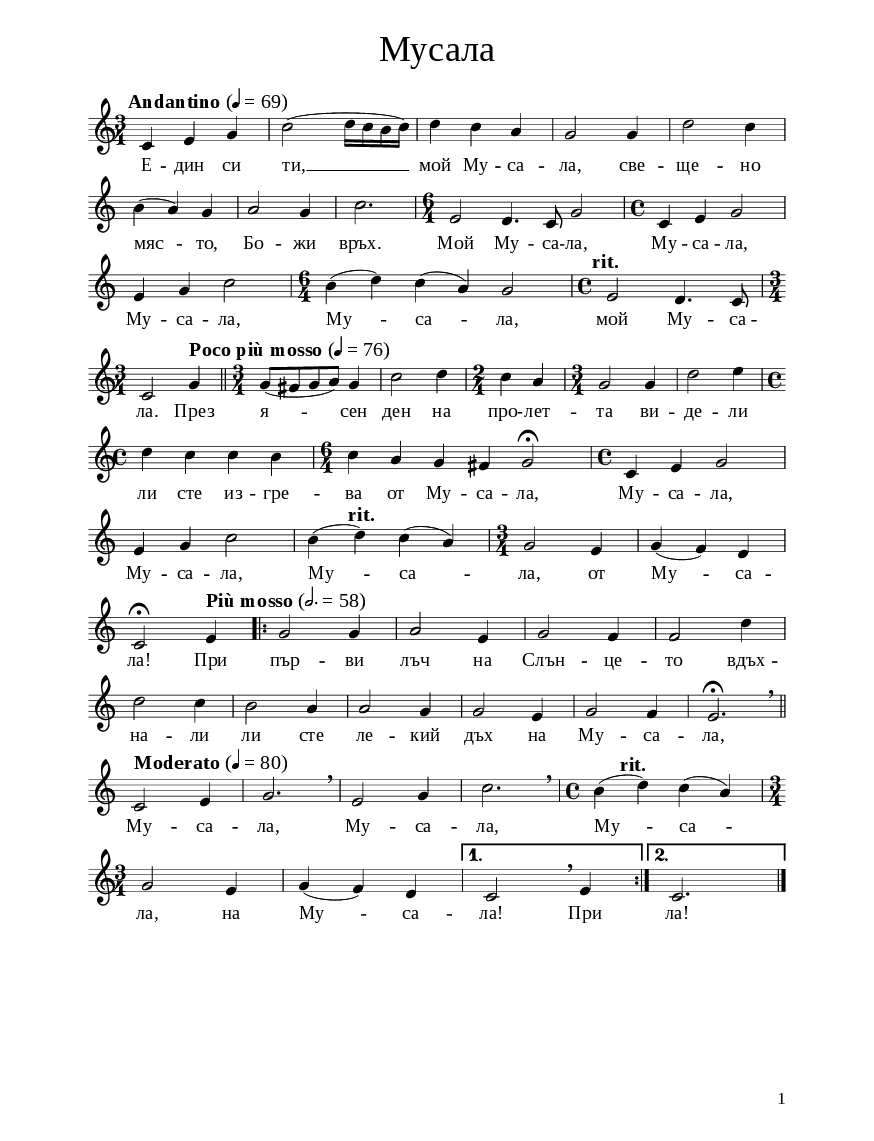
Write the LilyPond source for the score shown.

\version "2.24.4"

% include paper part and global functions
\include "include/globals.ily"

\bookpart {
  \label #'ref087
  \tocItem \markup "Мусала"
  \paper {
    print-all-headers = ##t
    print-page-number = ##t
    print-first-page-number = ##t

    % put page numbers on the bottom
    oddHeaderMarkup = \markup ""
    evenHeaderMarkup = \markup ""
    oddFooterMarkup = \markup
    \fill-line {
      ""
      \if \should-print-page-number \fromproperty #'page:page-number-string
    }
    evenFooterMarkup = \markup
    \fill-line {
      \if \should-print-page-number \fromproperty #'page:page-number-string
      ""
    }

    left-margin = 1.5\cm
    right-margin = 1.5\cm
    top-margin = 1.6\cm
    bottom-margin = 1.2\cm
    ragged-bottom = ##t % do not spread the staves to fill the whole vertical space

    % change distance between staves
    system-system-spacing =
    #'((basic-distance . 10)
       (minimum-distance . 6)
       (padding . 1)
       (stretchability . 12))
  }

  \score {
      \layout {
        indent = 0.0\cm % remove first line indentation
        ragged-last = ##f % do spread last line to fill the whole space
        \override Staff.BarLine.thick-thickness = #4 %make the end and repeat bars thiner
        \override Score.VoltaBracket.font-size = #-1.7 % make the repeat number fontsize smaller
        

        \context {
          \Score
          \omit BarNumber %remove bar numbers
          \override KeySignature.X-offset = #-1.2 % decrease keysigniture offset
          \override TimeSignature.X-offset = #-1.8 % decrease time signiture offset
          \override MetronomeMark.font-size = #1.5 % increase the tempo fontsize
          \override TupletNumber.font-size = #0.4 % increase the triol number

        } % context

        \context {
          % change staff size
          \Staff
          fontSize = #+0 % affects notes size only
          \override StaffSymbol.staff-space = #(magstep -3)
          \override StaffSymbol.thickness = #0.5
          \override BarLine.hair-thickness = #1
          %\override StaffSymbol.ledger-line-thickness = #'(0 . 0)
        }

        \context {
          % adjust space between staff and lyrics and between the two lyric lines
          \Lyrics
          \override VerticalAxisGroup.nonstaff-relatedstaff-spacing = #'((padding . 1))
          \override VerticalAxisGroup.nonstaff-nonstaff-spacing = #'((minimum-distance . 2))
          includeGraceNotes = ##t
        }
      } % layout

    \new Voice \absolute {
      \clef treble
      \key c \major
      \time 3/4
      \tempoFunc "Andantino" 4 "69"

      c'4 e'4 g'4 | c''2 ( d''16 c'' b' c'' ) |  d''4 c''4 a'4 | g'2 g'4 |

      d''2 c''4  | \break

      b'4 ( a'4 ) g'4 | a'2 g'4 | c''2.| \time 6/4 e'2 d'4. c'8 g'2 |

      \time 4/4 c'4 e'4  g'2  | \break

      e'4 g'4 c''2 |

      \time 6/4 b'4 ( d''4 ) c''4 ( a'4 ) g'2 \tempo "rit." |

      \time 4/4 e'2 d'4. c'8 | \break

      \time 3/4 c'2 \tempoFunc "Poco più mosso" 4 "76" g'4  | \bar "||"

      \time 3/4



      g'8 ( fis'8 g'8 a'8 ) g'4 |

      c''2 d''4 | \time 2/4 c''4 a'4 |\time 3/4 g'2 g'4 | d''2 e''4 | \break

      \time 4/4 d''4 c'' c'' b' |

      \time 6/4 c''4 a' g' fis' g'2 \fermata |

      \time 4/4 c'4 e'4 g'2 | \break

      e'4 g'4 c''2  | \tempo "        rit." b'4 ( d''4 ) c''4 ( a'4 ) |

      \time 3/4 g'2 e'4 |

      g'4 ( f'4 ) d'4 | \break

      c'2\fermata

      \tempoFunc "Più mosso" 2. "58"

      e'4 | \repeat volta 2 {
        g'2 g'4 | a'2 e'4 | g'2 f'4 f'2 d''4 |\break

        d''2 c''4 | b'2 a'4 | a'2 g'4 | g'2 e'4 | g'2 f'4 | e'2.\fermata \breathe \bar "||" \break

        \tempoFunc "Moderato" 4 "80"

        c'2 e'4 |  g'2. \breathe |

        e'2 g'4 | c''2. \breathe | \time 4/4 \tempo "        rit." b'4 ( d''4 ) c''4 ( a'4 ) \break

        \time 3/4 g'2 e'4 | g'4 ( f'4 ) d'4
      } \alternative { { c'2  \breathe e'4 } {c'2. } } \bar "|."

    }



    \addlyrics {
      Е -- дин си ти, __ мой Му -- са -- ла, све -- ще -- но

      мяс -- то, Бо -- жи връх.  Мой Му -- са -- ла, Му -- са -- ла,

      Му -- са -- ла, Му -- са -- ла, мой Му -- са -- ла.

      През я -- сен ден на "про-" -- лет -- та ви -- де -- ли

      ли сте из -- гре -- ва от Му -- са -- ла,    Му -- са -- ла,

      Му -- са -- ла,  Му -- са -- ла,  от Му -- са -- ла! При пър -- ви

      лъч на Слън -- це -- то вдъх -- на -- ли ли сте ле -- кий дъх на Му -- са -- ла,

      Му -- са -- ла, Му -- са -- ла, Му -- са -- ла, на Му -- са -- ла! При ла!
    }

    \header {
      title = \titleFunc #'ref_desc_10 "Мусала" "Musala"
    }

    \midi{}

  } % score



} % bookpart


